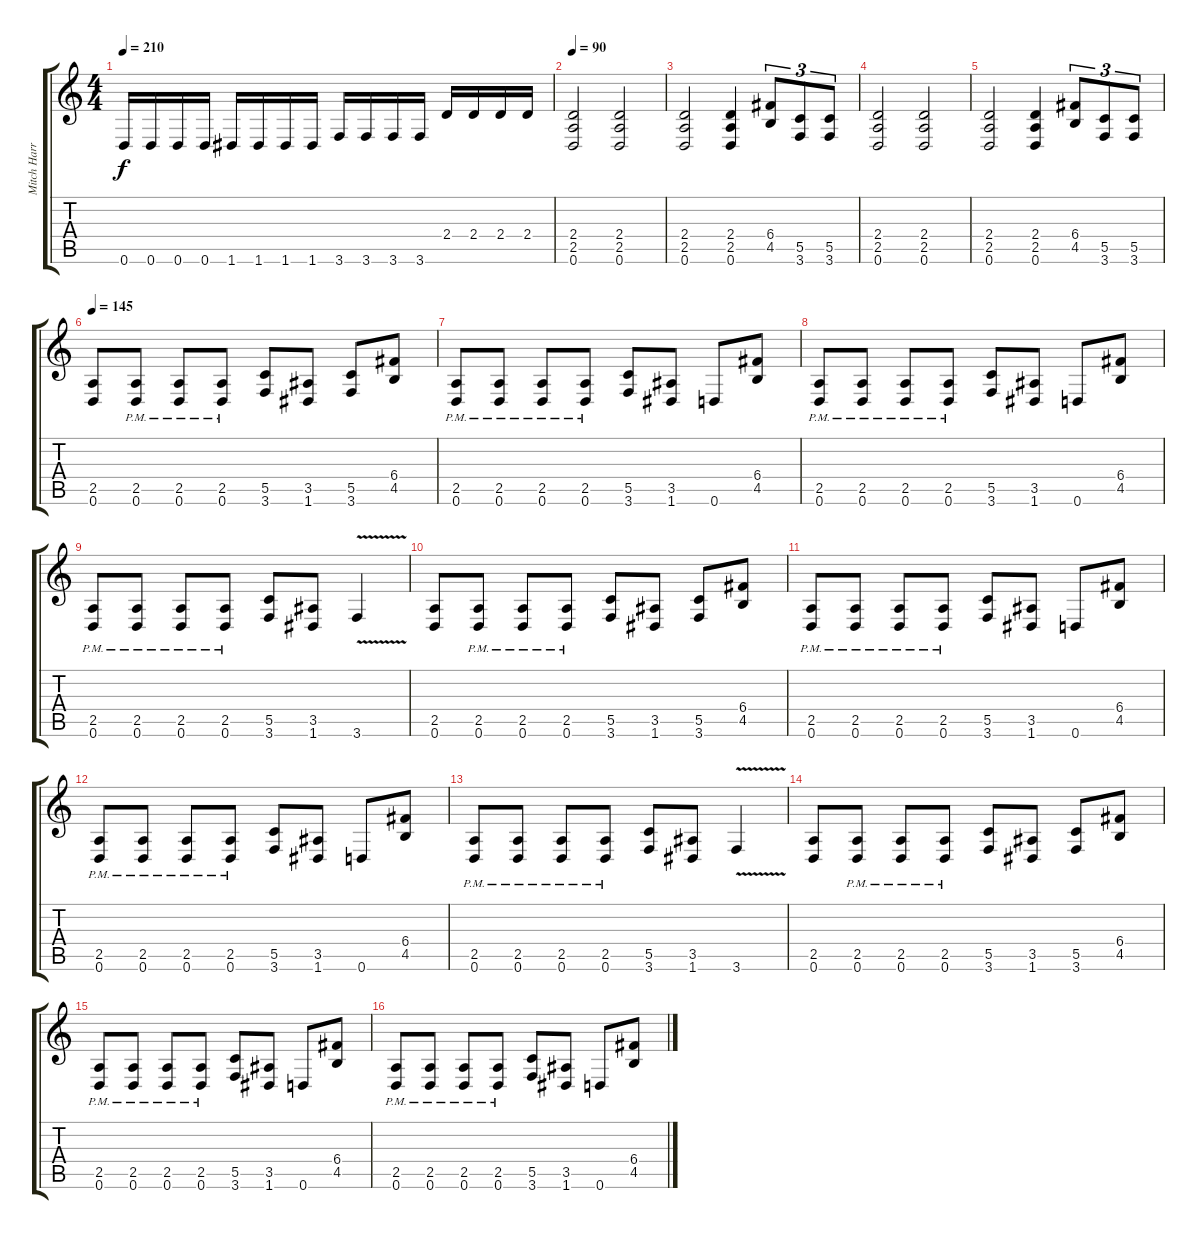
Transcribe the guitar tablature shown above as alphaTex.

\track ("Mitch Harris (Guitar 1) " "Mitch Harr") {instrument distortionguitar}
\staff {score tabs}
\tuning (D4 A3 F3 C3 G2 D2) {hide}
\ts (4 4)
\tempo 210
\clef g2
\ks c
0.6.16{dy f} 0.6.16 0.6.16 0.6.16 1.6.16 1.6.16 1.6.16 1.6.16 3.6.16 3.6.16 3.6.16 3.6.16 2.4.16 2.4.16 2.4.16 2.4.16 |
\tempo 90
(2.4 2.5 0.6).2 (2.4 2.5 0.6).2 |
(2.4 2.5 0.6).2 (2.4 2.5 0.6).4 (6.4 4.5).8{tu (3 2)} (5.5 3.6).8{tu (3 2)} (5.5 3.6).8{tu (3 2)} |
(2.4 2.5 0.6).2 (2.4 2.5 0.6).2 |
(2.4 2.5 0.6).2 (2.4 2.5 0.6).4 (6.4 4.5).8{tu (3 2)} (5.5 3.6).8{tu (3 2)} (5.5 3.6).8{tu (3 2)} |
\tempo 145
(2.5 0.6).8 (2.5{pm} 0.6).8 (2.5{pm} 0.6).8 (2.5{pm} 0.6).8 (5.5 3.6).8 (3.5 1.6).8 (5.5 3.6).8 (6.4 4.5).8 |
(2.5{pm} 0.6).8 (2.5{pm} 0.6).8 (2.5{pm} 0.6).8 (2.5{pm} 0.6).8 (5.5 3.6).8 (3.5 1.6).8 0.6.8 (6.4 4.5).8 |
(2.5{pm} 0.6).8 (2.5{pm} 0.6).8 (2.5{pm} 0.6).8 (2.5{pm} 0.6).8 (5.5 3.6).8 (3.5 1.6).8 0.6.8 (6.4 4.5).8 |
(2.5{pm} 0.6).8 (2.5{pm} 0.6).8 (2.5{pm} 0.6).8 (2.5{pm} 0.6).8 (5.5 3.6).8 (3.5 1.6).8 3.6{v}.4 |
(2.5 0.6).8 (2.5{pm} 0.6).8 (2.5{pm} 0.6).8 (2.5{pm} 0.6).8 (5.5 3.6).8 (3.5 1.6).8 (5.5 3.6).8 (6.4 4.5).8 |
(2.5{pm} 0.6).8 (2.5{pm} 0.6).8 (2.5{pm} 0.6).8 (2.5{pm} 0.6).8 (5.5 3.6).8 (3.5 1.6).8 0.6.8 (6.4 4.5).8 |
(2.5{pm} 0.6).8 (2.5{pm} 0.6).8 (2.5{pm} 0.6).8 (2.5{pm} 0.6).8 (5.5 3.6).8 (3.5 1.6).8 0.6.8 (6.4 4.5).8 |
(2.5{pm} 0.6).8 (2.5{pm} 0.6).8 (2.5{pm} 0.6).8 (2.5{pm} 0.6).8 (5.5 3.6).8 (3.5 1.6).8 3.6{v}.4 |
(2.5 0.6).8 (2.5{pm} 0.6).8 (2.5{pm} 0.6).8 (2.5{pm} 0.6).8 (5.5 3.6).8 (3.5 1.6).8 (5.5 3.6).8 (6.4 4.5).8 |
(2.5{pm} 0.6).8 (2.5{pm} 0.6).8 (2.5{pm} 0.6).8 (2.5{pm} 0.6).8 (5.5 3.6).8 (3.5 1.6).8 0.6.8 (6.4 4.5).8 |
(2.5{pm} 0.6).8 (2.5{pm} 0.6).8 (2.5{pm} 0.6).8 (2.5{pm} 0.6).8 (5.5 3.6).8 (3.5 1.6).8 0.6.8 (6.4 4.5).8
